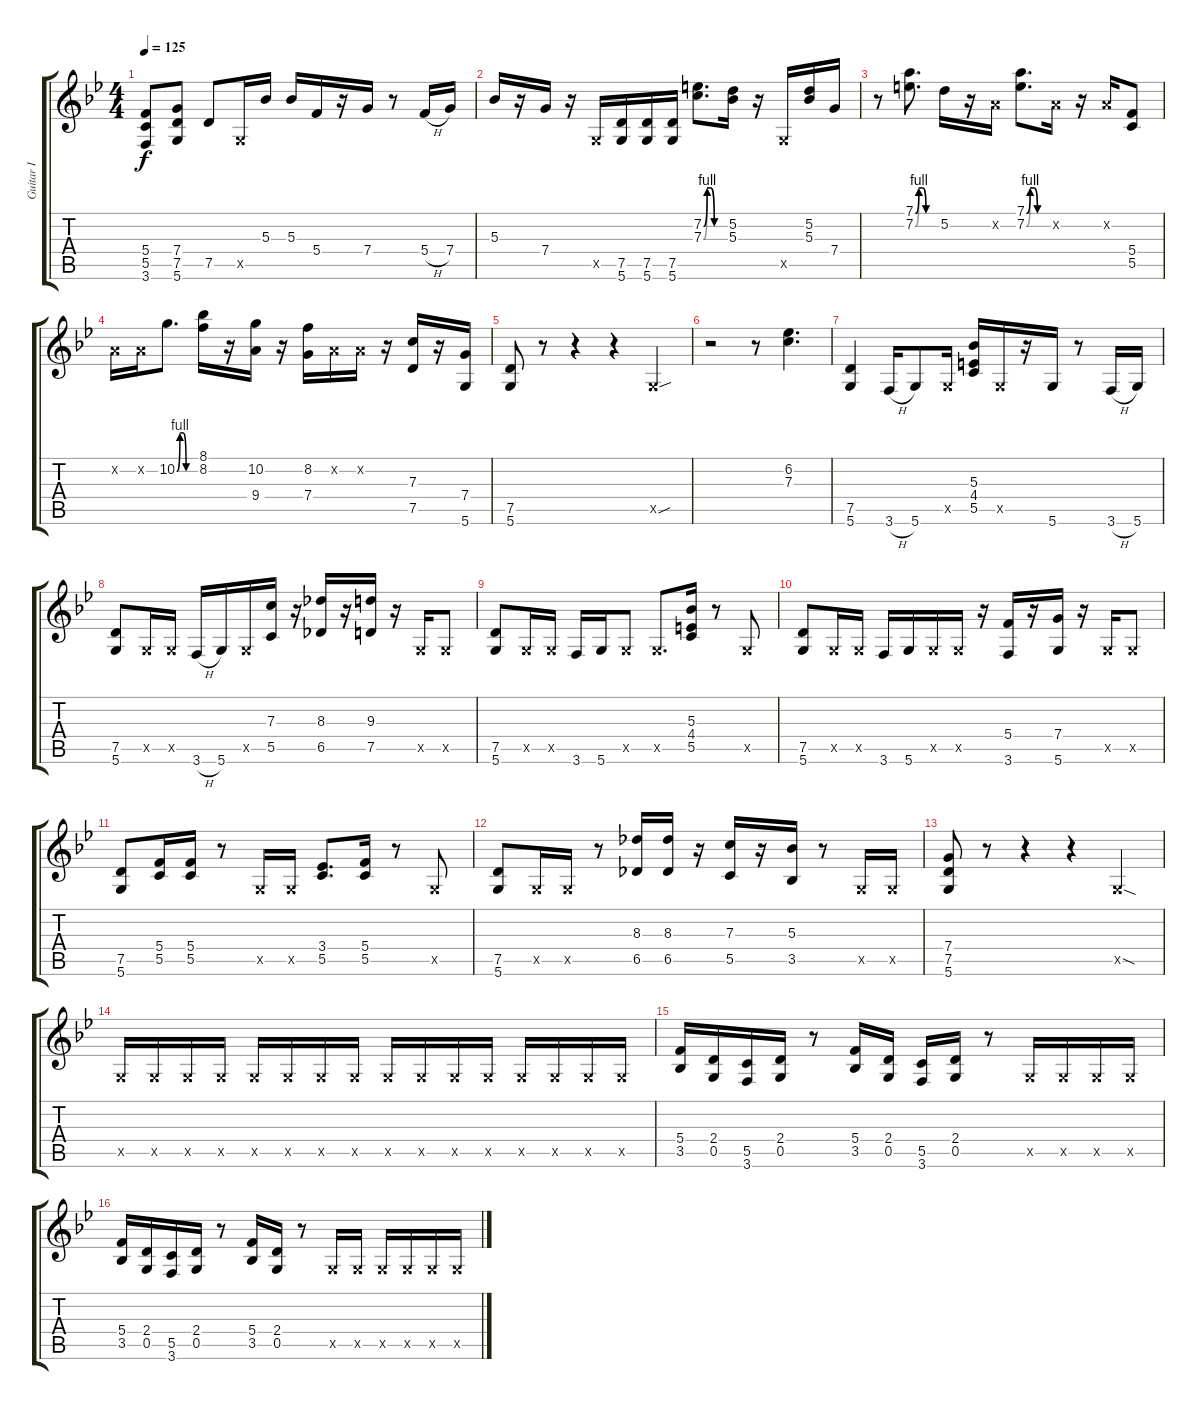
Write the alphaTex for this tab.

\track ("Guitar I" "Guitar I") {instrument acousticguitarsteel}
\staff {score tabs}
\tuning (D4 A3 F3 C3 G2 D2) {hide}
\ts (4 4)
\tempo 125
\clef g2
\ks bb
(5.4 5.5 3.6).8{dy f} (7.4 7.5 5.6).8 7.5.8 0.5{x}.16 5.3.16 5.3.16 5.4.16 r.16 7.4.16 r.8 5.4{h}.16 7.4.16 |
5.3.16 r.16 7.4.16 r.16 0.5{x}.16 (7.5 5.6).16 (7.5 5.6).16 (7.5 5.6).16 (7.2{be (custom 0 0 10 4 20 4 30 0 60 0)} 7.3{be (custom 0 0 10 4 20 4 30 0 60 0)}).8{d} (5.2 5.3).16 r.16 0.5{x}.16 (5.2 5.3).16 7.4.16 |
r.8 (7.1{be (custom 0 0 10 4 20 4 30 0 60 0)} 7.2{be (custom 0 0 10 4 20 4 30 0 60 0)}).8{d} 5.2.16 r.16 0.2{x}.16 (7.1{be (custom 0 0 10 4 20 4 30 0 60 0)} 7.2{be (custom 0 0 10 4 20 4 30 0 60 0)}).8{d} 0.2{x}.16 r.16 0.2{x}.16 (5.4 5.5).8 |
0.2{x}.16 0.2{x}.16 10.2{be (custom 0 0 10 4 20 4 30 0 60 0)}.8{d} (8.1 8.2).16 r.16 (10.2 9.4).16 r.16 (8.2 7.4).16 0.2{x}.16 0.2{x}.16 r.16 (7.3 7.5).16 r.16 (7.4 5.6).16 |
(7.5 5.6).8 r.8 r.4 r.4 0.5{sou x}.4 |
r.2 r.8 (6.2 7.3).4{d} |
(7.5 5.6).4 3.6{h}.16 5.6.8 0.5{x}.16 (5.3 4.4 5.5).16 0.5{x}.16 r.16 5.6.16 r.8 3.6{h}.16 5.6.16 |
(7.5 5.6).8 0.5{x}.16 0.5{x}.16 3.6{h}.16 5.6.16 0.5{x}.16 (7.3 5.5).16 r.16 (8.3 6.5).16 r.16 (9.3 7.5).16 r.16 0.5{x}.16 0.5{x}.8 |
(7.5 5.6).8 0.5{x}.16 0.5{x}.16 3.6.16 5.6.16 0.5{x}.8 0.5{x}.8{d} (5.3 4.4 5.5).16 r.8 0.5{x}.8 |
(7.5 5.6).8 0.5{x}.16 0.5{x}.16 3.6.16 5.6.16 0.5{x}.16 0.5{x}.16 r.16 (5.4 3.6).16 r.16 (7.4 5.6).16 r.16 0.5{x}.16 0.5{x}.8 |
(7.5 5.6).8 (5.4 5.5).16 (5.4 5.5).16 r.8 0.5{x}.16 0.5{x}.16 (3.4 5.5).8{d} (5.4 5.5).16 r.8 0.5{x}.8 |
(7.5 5.6).8 0.5{x}.16 0.5{x}.16 r.8 (8.3 6.5).16 (8.3 6.5).16 r.16 (7.3 5.5).16 r.16 (5.3 3.5).16 r.8 0.5{x}.16 0.5{x}.16 |
(7.4 7.5 5.6).8 r.8 r.4 r.4 0.5{sod x}.4 |
0.5{x}.16{volume 8} 0.5{x}.16 0.5{x}.16 0.5{x}.16 0.5{x}.16 0.5{x}.16 0.5{x}.16 0.5{x}.16 0.5{x}.16 0.5{x}.16 0.5{x}.16 0.5{x}.16 0.5{x}.16 0.5{x}.16 0.5{x}.16 0.5{x}.16 |
(5.4 3.5).16 (2.4 0.5).16 (5.5 3.6).16 (2.4 0.5).16 r.8 (5.4 3.5).16 (2.4 0.5).16 (5.5 3.6).16 (2.4 0.5).16 r.8 0.5{x}.16 0.5{x}.16 0.5{x}.16 0.5{x}.16 |
(5.4 3.5).16 (2.4 0.5).16 (5.5 3.6).16 (2.4 0.5).16 r.8 (5.4 3.5).16 (2.4 0.5).16 r.8 0.5{x}.16 0.5{x}.16 0.5{x}.16 0.5{x}.16 0.5{x}.16 0.5{x}.16
